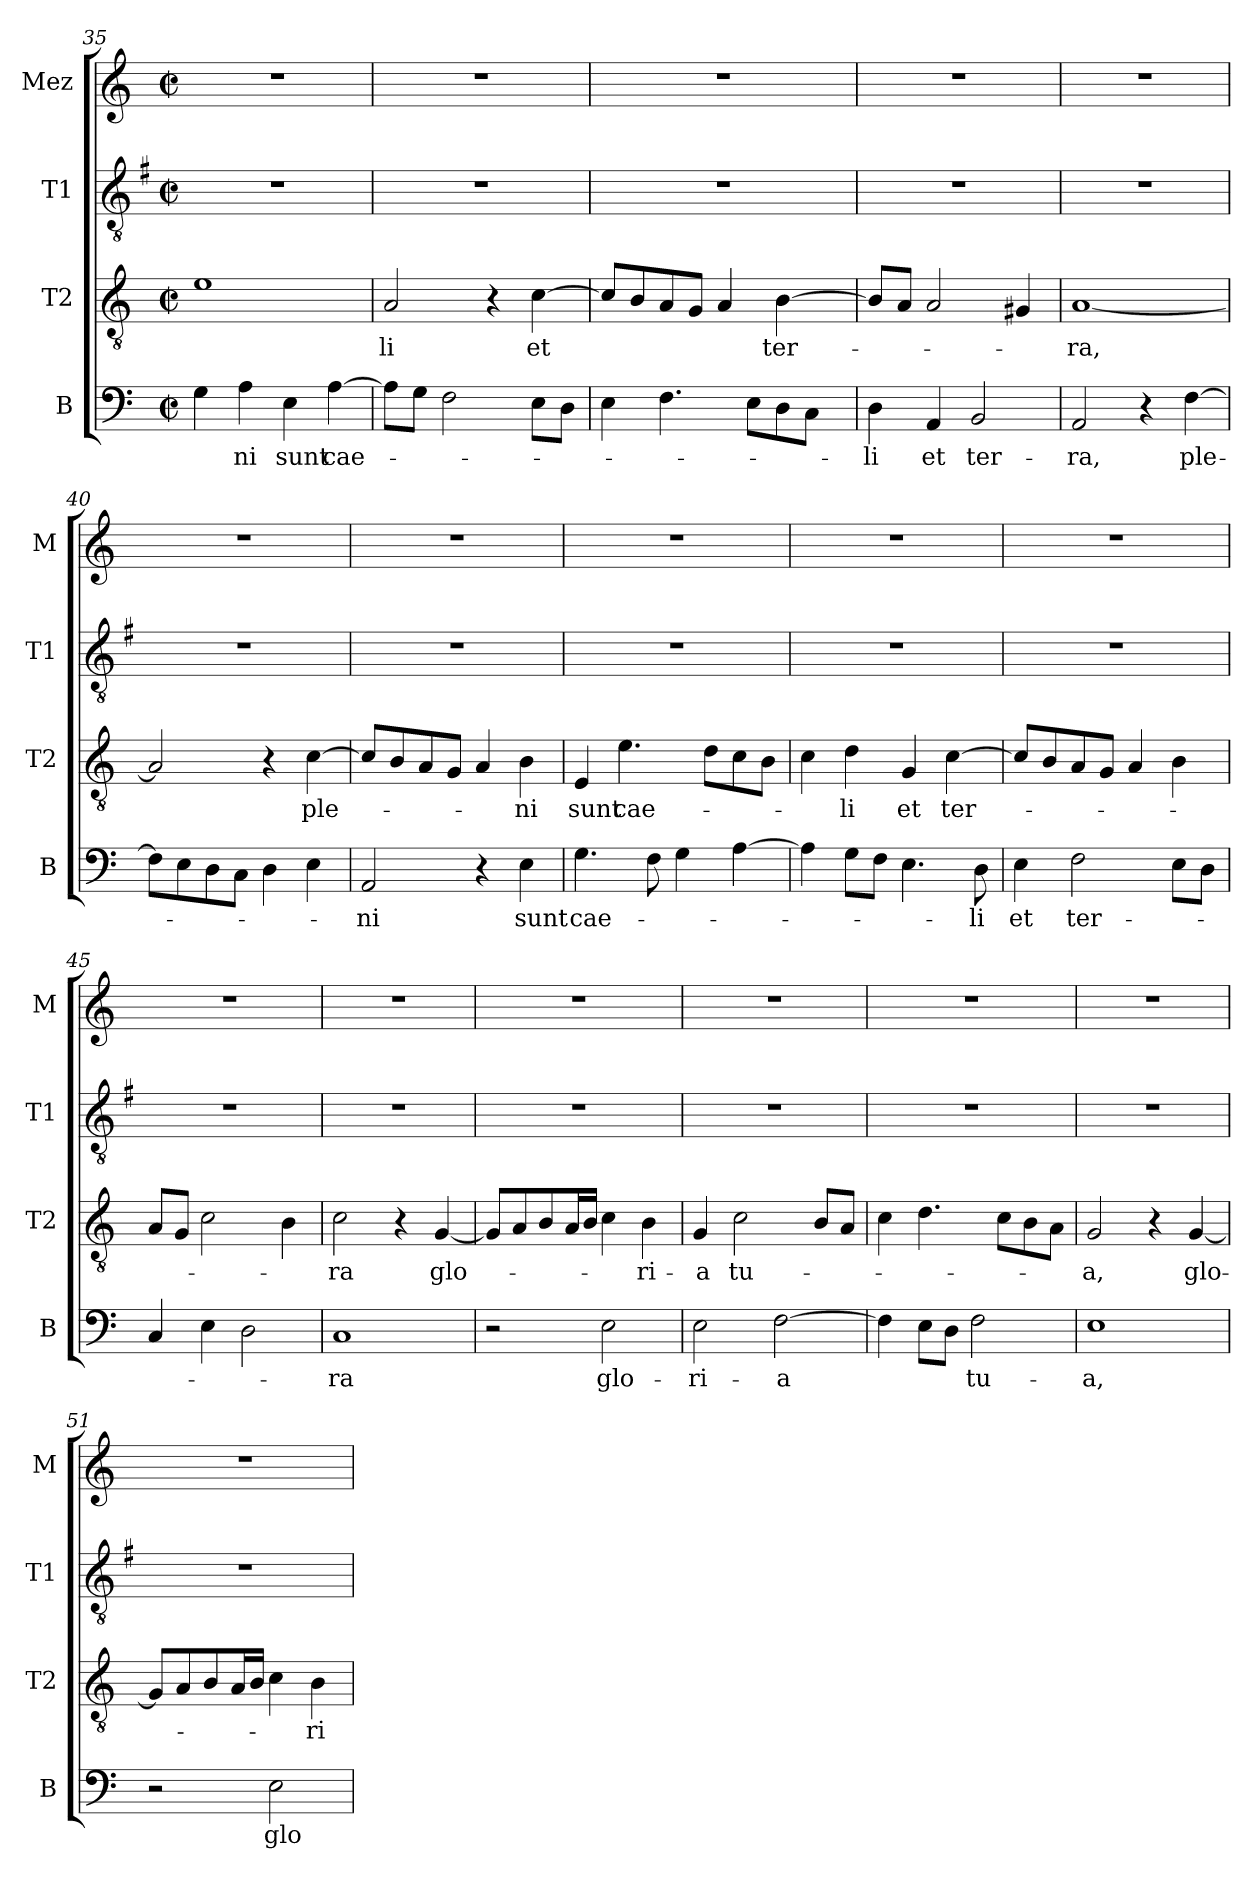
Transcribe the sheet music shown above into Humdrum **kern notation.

**kern	**text	**kern	**text	**kern	**kern
*part4	*part4	*part3	*part3	*part2	*part1
*staff4	*staff4	*staff3	*staff3	*staff2	*staff1
*I"B	*	*I"T2	*	*I"T1	*I"Mez
*I'B	*	*I'T2	*	*I'T1	*I'M
!!LO:PB:g=z
*clefF4	*	*clefGv2	*	*clefGv2	*clefG2
*	*	*	*	*ITrd4c7	*
*k[]	*	*k[]	*	*k[]	*k[]
*M2/2	*	*M2/2	*	*M2/2	*M2/2
*met(c|)	*	*met(c|)	*	*met(c|)	*met(c|)
=35	=35	=35	=35	=35	=35
4G\	.	1e	.	1r	1r
!	!LO:LY:b	!	!	!	!
4A\	-ni	.	.	.	.
!	!LO:LY:b	!	!	!	!
4E\	sunt	.	.	.	.
!	!LO:LY:b	!	!	!	!
[4A\	cae-	.	.	.	.
=36	=36	=36	=36	=36	=36
!	!	!	!LO:LY:b	!	!
8A\L]	.	2A/	-li	1r	1r
8G\J	.	.	.	.	.
2F\	.	.	.	.	.
.	.	4r	.	.	.
!	!	!	!LO:LY:b	!	!
8E\L	.	[4c\	et	.	.
8D\J	.	.	.	.	.
=37	=37	=37	=37	=37	=37
4E\	.	8c/L]	.	1r	1r
.	.	8B/	.	.	.
4.F\	.	8A/	.	.	.
.	.	8G/J	.	.	.
.	.	4A/	.	.	.
8E\L	.	.	.	.	.
!	!	!	!LO:LY:b	!	!
8D\	.	[4B\	ter-	.	.
8C\J	.	.	.	.	.
=38	=38	=38	=38	=38	=38
!	!LO:LY:b	!	!	!	!
4D\	-li	8B/L]	.	1r	1r
.	.	8A/J	.	.	.
!	!LO:LY:b	!	!	!	!
4AA/	et	2A/	.	.	.
!	!LO:LY:b	!	!	!	!
2BB/	ter-	.	.	.	.
.	.	4G#X/	.	.	.
=39	=39	=39	=39	=39	=39
!	!LO:LY:b	!	!LO:LY:b	!	!
2AA/	-ra,	[1A	-ra,	1r	1r
4r	.	.	.	.	.
!	!LO:LY:b	!	!	!	!
[4F\	ple-	.	.	.	.
=40	=40	=40	=40	=40	=40
8F\L]	.	2A/]	.	1r	1r
8E\	.	.	.	.	.
8D\	.	.	.	.	.
8C\J	.	.	.	.	.
4D\	.	4r	.	.	.
!	!	!	!LO:LY:b	!	!
4E\	.	[4c\	ple-	.	.
!!LO:LB:g=z
=41	=41	=41	=41	=41	=41
!	!LO:LY:b	!	!	!	!
2AA/	-ni	8c/L]	.	1r	1r
.	.	8B/	.	.	.
.	.	8A/	.	.	.
.	.	8G/J	.	.	.
4r	.	4A/	.	.	.
!	!LO:LY:b	!	!LO:LY:b	!	!
4E\	sunt	4B\	-ni	.	.
=42	=42	=42	=42	=42	=42
!	!LO:LY:b	!	!LO:LY:b	!	!
4.G\	cae-	4E/	sunt	1r	1r
!	!	!	!LO:LY:b	!	!
.	.	4.e\	cae-	.	.
8F\	.	.	.	.	.
4G\	.	.	.	.	.
.	.	8d\L	.	.	.
[4A\	.	8c\	.	.	.
.	.	8B\J	.	.	.
=43	=43	=43	=43	=43	=43
4A\]	.	4c\	.	1r	1r
!	!	!	!LO:LY:b	!	!
8G\L	.	4d\	-li	.	.
8F\J	.	.	.	.	.
!	!	!	!LO:LY:b	!	!
4.E\	.	4G/	et	.	.
!	!	!	!LO:LY:b	!	!
.	.	[4c\	ter-	.	.
!	!LO:LY:b	!	!	!	!
8D\	li	.	.	.	.
=44	=44	=44	=44	=44	=44
!	!LO:LY:b	!	!	!	!
4E\	et	8c/L]	.	1r	1r
.	.	8B/	.	.	.
!	!LO:LY:b	!	!	!	!
2F\	ter-	8A/	.	.	.
.	.	8G/J	.	.	.
.	.	4A/	.	.	.
8E\L	.	4B\	.	.	.
8D\J	.	.	.	.	.
=45	=45	=45	=45	=45	=45
4C/	.	8A/L	.	1r	1r
.	.	8G/J	.	.	.
4E\	.	2c\	.	.	.
2D\	.	.	.	.	.
.	.	4B\	.	.	.
=46	=46	=46	=46	=46	=46
!	!LO:LY:b	!	!LO:LY:b	!	!
1C	-ra	2c\	-ra	1r	1r
.	.	4r	.	.	.
!	!	!	!LO:LY:b	!	!
.	.	[4G/	glo-	.	.
!!LO:LB:g=z
=47	=47	=47	=47	=47	=47
2r	.	8G/L]	.	1r	1r
.	.	8A/	.	.	.
.	.	8B/	.	.	.
.	.	16A/L	.	.	.
.	.	16B/JJ	.	.	.
!	!LO:LY:b	!	!	!	!
2E\	glo-	4c\	.	.	.
!	!	!	!LO:LY:b	!	!
.	.	4B\	-ri-	.	.
=48	=48	=48	=48	=48	=48
!	!LO:LY:b	!	!LO:LY:b	!	!
2E\	-ri-	4G/	-a	1r	1r
!	!	!	!LO:LY:b	!	!
.	.	2c\	tu-	.	.
!	!LO:LY:b	!	!	!	!
[2F\	-a	.	.	.	.
.	.	8B/L	.	.	.
.	.	8A/J	.	.	.
=49	=49	=49	=49	=49	=49
4F\]	.	4c\	.	1r	1r
8E\L	.	4.d\	.	.	.
8D\J	.	.	.	.	.
!	!LO:LY:b	!	!	!	!
2F\	tu-	.	.	.	.
.	.	8c\L	.	.	.
.	.	8B\	.	.	.
.	.	8A\J	.	.	.
=50	=50	=50	=50	=50	=50
!	!LO:LY:b	!	!LO:LY:b	!	!
1E	-a,	2G/	-a,	1r	1r
.	.	4r	.	.	.
!	!	!	!LO:LY:b	!	!
.	.	[4G/	glo-	.	.
=51	=51	=51	=51	=51	=51
2r	.	8G/L]	.	1r	1r
.	.	8A/	.	.	.
.	.	8B/	.	.	.
.	.	16A/L	.	.	.
.	.	16B/JJ	.	.	.
!	!LO:LY:b	!	!	!	!
2E\	glo-	4c\	.	.	.
!	!	!	!LO:LY:b	!	!
.	.	4B\	-ri-	.	.
=	=	=	=	=	=
*-	*-	*-	*-	*-	*-
